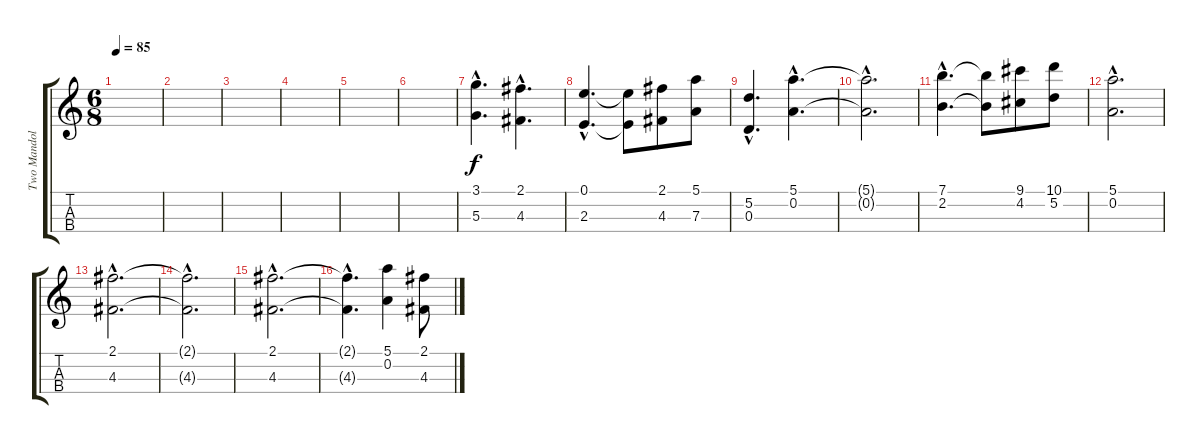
\track ("Two Mandolins" "Two Mandol") {instrument tremolostrings}
\staff {score tabs}
\tuning (E5 A4 D4 G3) {hide}
\ts (6 8)
\tempo 85
\clef g2
\ks c
|
|
|
|
|
|
(3.1{hac} 5.3{hac}).4{d} (2.1{hac} 4.3{hac}).4{d} |
(0.1{hac} 2.3{hac}).4{d} (0.1{t} 2.3{t}).8 (2.1 4.3).8 (5.1 7.3).8 |
(5.2{hac} 0.3{hac}).4{d} (5.1{hac} 0.2{hac}).4{d} |
(5.1{hac t} 0.2{hac t}).2{d} |
(7.1{hac} 2.2{hac}).4{d} (7.1{t} 2.2{t}).8 (9.1 4.2).8 (10.1 5.2).8 |
(5.1{hac} 0.2{hac}).2{d} |
(2.1{hac} 4.3{hac}).2{d} |
(2.1{hac t} 4.3{hac t}).2{d} |
(2.1{hac} 4.3{hac}).2{d} |
(2.1{hac t} 4.3{hac t}).4{d} (5.1 0.2).4 (2.1 4.3).8
